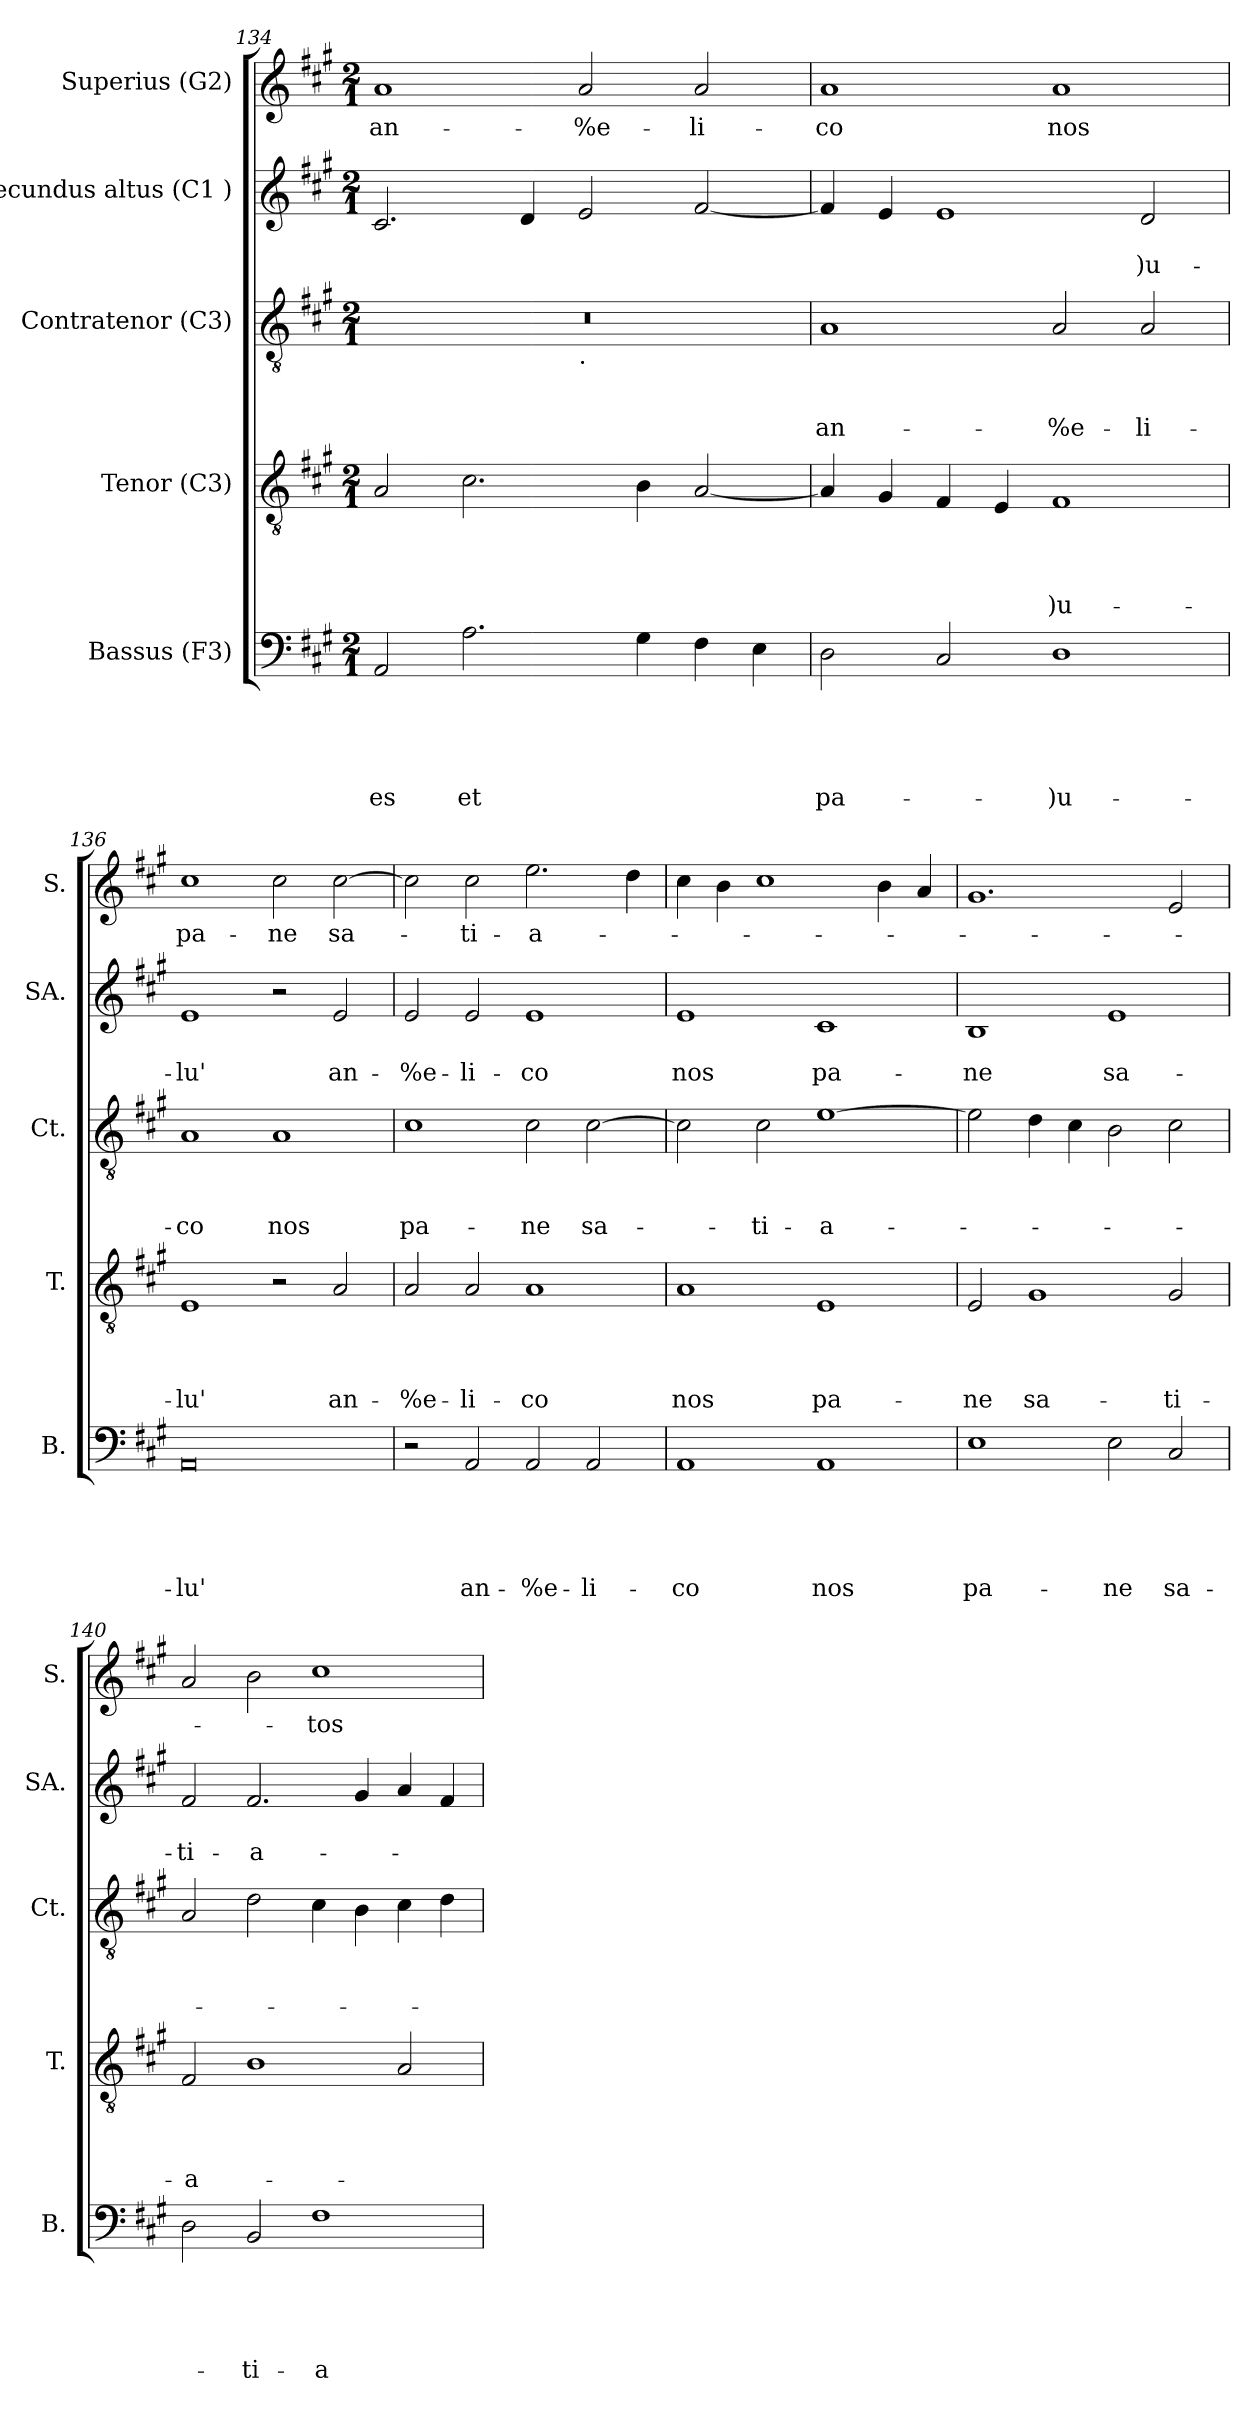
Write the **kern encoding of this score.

**kern	**text	**text	**text	**text	**text	**kern	**text	**text	**text	**text	**kern	**text	**text	**text	**kern	**text	**text	**kern	**text
*part5	*part5	*part5	*part5	*part5	*part5	*part4	*part4	*part4	*part4	*part4	*part3	*part3	*part3	*part3	*part2	*part2	*part2	*part1	*part1
*staff5	*staff5	*staff5	*staff5	*staff5	*staff5	*staff4	*staff4	*staff4	*staff4	*staff4	*staff3	*staff3	*staff3	*staff3	*staff2	*staff2	*staff2	*staff1	*staff1
*I"Bassus (F3)	*	*	*	*	*	*I"Tenor (C3)	*	*	*	*	*I"Contratenor (C3)	*	*	*	*I"Secundus altus (C1 )	*	*	*I"Superius (G2)	*
*I'B.	*	*	*	*	*	*I'T.	*	*	*	*	*I'Ct.	*	*	*	*I'SA.	*	*	*I'S.	*
*clefF4	*	*	*	*	*	*clefGv2	*	*	*	*	*clefGv2	*	*	*	*clefG2	*	*	*clefG2	*
*k[f#c#g#]	*	*	*	*	*	*k[f#c#g#]	*	*	*	*	*k[f#c#g#]	*	*	*	*k[f#c#g#]	*	*	*k[f#c#g#]	*
*A:	*	*	*	*	*	*A:	*	*	*	*	*A:	*	*	*	*A:	*	*	*A:	*
*M2/1	*	*	*	*	*	*M2/1	*	*	*	*	*M2/1	*	*	*	*M2/1	*	*	*M2/1	*
=134	=134	=134	=134	=134	=134	=134	=134	=134	=134	=134	=134	=134	=134	=134	=134	=134	=134	=134	=134
!	!	!	!	!	!LO:LY:b	!	!	!	!	!	!	!	!	!	!	!	!	!	!LO:LY:b
*	*	*	*	*	*	*	*	*	*	*	*^	*	*	*	*	*	*	*	*
2AA/	.	.	.	.	es	2A/	.	.	.	.	0r	1ryy	.	.	.	2.c#/	.	.	1a	an-
!	!	!	!	!	!LO:LY:b	!	!	!	!	!	!	!	!	!	!	!	!	!	!	!
2.A\	.	.	.	.	et	2.c#\	.	.	.	.	.	.	.	.	.	.	.	.	.	.
.	.	.	.	.	.	.	.	.	.	.	.	.	.	.	.	4d/	.	.	.	.
!	!	!	!	!	!	!	!	!	!	!	!	!LO:TX:b:t=.	!	!	!	!	!	!	!	!
!	!	!	!	!	!	!	!	!	!	!	!	!	!	!	!	!	!	!	!	!LO:LY:b
.	.	.	.	.	.	.	.	.	.	.	.	1ryy	.	.	.	2e/	.	.	2a/	-%e-
4G#\	.	.	.	.	.	4B\	.	.	.	.	.	.	.	.	.	.	.	.	.	.
!	!	!	!	!	!	!	!	!	!	!	!	!	!	!	!	!	!	!	!	!LO:LY:b
4F#\	.	.	.	.	.	[<2A/	.	.	.	.	.	.	.	.	.	[<2f#/	.	.	2a/	-li-
4E\	.	.	.	.	.	.	.	.	.	.	.	.	.	.	.	.	.	.	.	.
=135	=135	=135	=135	=135	=135	=135	=135	=135	=135	=135	=135	=135	=135	=135	=135	=135	=135	=135	=135	=135
!	!	!	!	!	!LO:LY:b	!	!	!	!	!	!	!	!	!	!LO:LY:b	!	!	!	!	!LO:LY:b
*	*	*	*	*	*	*	*	*	*	*	*v	*v	*	*	*	*	*	*	*	*
2D\	.	.	.	.	pa-	4A/]	.	.	.	.	1A	.	.	an-	4f#/]	.	.	1a	-co
.	.	.	.	.	.	4G#/	.	.	.	.	.	.	.	.	4e/	.	.	.	.
2C#/	.	.	.	.	.	4F#/	.	.	.	.	.	.	.	.	1e	.	.	.	.
.	.	.	.	.	.	4E/	.	.	.	.	.	.	.	.	.	.	.	.	.
!	!	!	!	!	!LO:LY:b	!	!	!	!	!LO:LY:b	!	!	!	!LO:LY:b	!	!	!	!	!LO:LY:b
1D	.	.	.	.	-)u-	1F#	.	.	.	-)u-	2A/	.	.	-%e-	.	.	.	1a	nos
!	!	!	!	!	!	!	!	!	!	!	!	!	!	!LO:LY:b	!	!	!LO:LY:b	!	!
.	.	.	.	.	.	.	.	.	.	.	2A/	.	.	-li-	2d/	.	-)u-	.	.
=136	=136	=136	=136	=136	=136	=136	=136	=136	=136	=136	=136	=136	=136	=136	=136	=136	=136	=136	=136
!	!	!	!	!	!LO:LY:b	!	!	!	!	!LO:LY:b	!	!	!	!LO:LY:b	!	!	!LO:LY:b	!	!LO:LY:b
0AA	.	.	.	.	-lu'	1E	.	.	.	-lu'	1A	.	.	-co	1e	.	-lu'	1cc#	pa-
!	!	!	!	!	!	!	!	!	!	!	!	!	!	!LO:LY:b	!	!	!	!	!LO:LY:b
.	.	.	.	.	.	2r	.	.	.	.	1A	.	.	nos	2r	.	.	2cc#\	-ne
!	!	!	!	!	!	!	!	!	!	!LO:LY:b	!	!	!	!	!	!	!LO:LY:b	!	!LO:LY:b
.	.	.	.	.	.	2A/	.	.	.	an-	.	.	.	.	2e/	.	an-	[>2cc#\	sa-
!!LO:PB:g=z
=137	=137	=137	=137	=137	=137	=137	=137	=137	=137	=137	=137	=137	=137	=137	=137	=137	=137	=137	=137
!	!	!	!	!	!	!	!	!	!	!LO:LY:b	!	!	!	!LO:LY:b	!	!	!LO:LY:b	!	!
2r	.	.	.	.	.	2A/	.	.	.	-%e-	1c#	.	.	pa-	2e/	.	-%e-	2cc#\]	.
!	!	!	!	!	!LO:LY:b	!	!	!	!	!LO:LY:b	!	!	!	!	!	!	!LO:LY:b	!	!LO:LY:b
2AA/	.	.	.	.	an-	2A/	.	.	.	-li-	.	.	.	.	2e/	.	-li-	2cc#\	-ti-
!	!	!	!	!	!LO:LY:b	!	!	!	!	!LO:LY:b	!	!	!	!LO:LY:b	!	!	!LO:LY:b	!	!LO:LY:b
2AA/	.	.	.	.	-%e-	1A	.	.	.	-co	2c#\	.	.	-ne	1e	.	-co	2.ee\	-a-
!	!	!	!	!	!LO:LY:b	!	!	!	!	!	!	!	!	!LO:LY:b	!	!	!	!	!
2AA/	.	.	.	.	-li-	.	.	.	.	.	[>2c#\	.	.	sa-	.	.	.	.	.
.	.	.	.	.	.	.	.	.	.	.	.	.	.	.	.	.	.	4dd\	.
=138	=138	=138	=138	=138	=138	=138	=138	=138	=138	=138	=138	=138	=138	=138	=138	=138	=138	=138	=138
!	!	!	!	!	!LO:LY:b	!	!	!	!	!LO:LY:b	!	!	!	!	!	!	!LO:LY:b	!	!
1AA	.	.	.	.	-co	1A	.	.	.	nos	2c#\]	.	.	.	1e	.	nos	4cc#\	.
.	.	.	.	.	.	.	.	.	.	.	.	.	.	.	.	.	.	4b\	.
!	!	!	!	!	!	!	!	!	!	!	!	!	!	!LO:LY:b	!	!	!	!	!
.	.	.	.	.	.	.	.	.	.	.	2c#\	.	.	-ti-	.	.	.	1cc#	.
!	!	!	!	!	!LO:LY:b	!	!	!	!	!LO:LY:b	!	!	!	!LO:LY:b:rj	!	!	!LO:LY:b	!	!
1AA	.	.	.	.	nos	1E	.	.	.	pa-	[>1e	.	.	-a-	1c#	.	pa-	.	.
.	.	.	.	.	.	.	.	.	.	.	.	.	.	.	.	.	.	4b\	.
.	.	.	.	.	.	.	.	.	.	.	.	.	.	.	.	.	.	4a/	.
=139	=139	=139	=139	=139	=139	=139	=139	=139	=139	=139	=139	=139	=139	=139	=139	=139	=139	=139	=139
!	!	!	!	!	!LO:LY:b	!	!	!	!	!LO:LY:b	!	!	!	!	!	!	!LO:LY:b	!	!
1E	.	.	.	.	pa-	2E/	.	.	.	-ne	2e\]	.	.	.	1B	.	-ne	1.g#	.
!	!	!	!	!	!	!	!	!	!	!LO:LY:b	!	!	!	!	!	!	!	!	!
.	.	.	.	.	.	1G#	.	.	.	sa-	4d\	.	.	.	.	.	.	.	.
.	.	.	.	.	.	.	.	.	.	.	4c#\	.	.	.	.	.	.	.	.
!	!	!	!	!	!LO:LY:b	!	!	!	!	!	!	!	!	!	!	!	!LO:LY:b	!	!
2E\	.	.	.	.	-ne	.	.	.	.	.	2B\	.	.	.	1e	.	sa-	.	.
!	!	!	!	!	!LO:LY:b	!	!	!	!	!LO:LY:b	!	!	!	!	!	!	!	!	!
2C#/	.	.	.	.	sa-	2G#/	.	.	.	-ti-	2c#\	.	.	.	.	.	.	2e/	.
=140	=140	=140	=140	=140	=140	=140	=140	=140	=140	=140	=140	=140	=140	=140	=140	=140	=140	=140	=140
!	!	!	!	!	!	!	!	!	!	!LO:LY:b	!	!	!	!	!	!	!LO:LY:b	!	!
2D\	.	.	.	.	.	2F#/	.	.	.	-a-	2A/	.	.	.	2f#/	.	-ti-	2a/	.
!	!	!	!	!	!LO:LY:b	!	!	!	!	!	!	!	!	!	!	!	!LO:LY:b	!	!
2BB/	.	.	.	.	-ti-	1B	.	.	.	.	2d\	.	.	.	2.f#/	.	-a-	2b\	.
!	!	!	!	!	!LO:LY:b:rj	!	!	!	!	!	!	!	!	!	!	!	!	!	!LO:LY:b
1F#	.	.	.	.	-a-	.	.	.	.	.	4c#\	.	.	.	.	.	.	1cc#	-tos
.	.	.	.	.	.	.	.	.	.	.	4B\	.	.	.	4g#/	.	.	.	.
.	.	.	.	.	.	2A/	.	.	.	.	4c#\	.	.	.	4a/	.	.	.	.
.	.	.	.	.	.	.	.	.	.	.	4d\	.	.	.	4f#/	.	.	.	.
=	=	=	=	=	=	=	=	=	=	=	=	=	=	=	=	=	=	=	=
*-	*-	*-	*-	*-	*-	*-	*-	*-	*-	*-	*-	*-	*-	*-	*-	*-	*-	*-	*-
